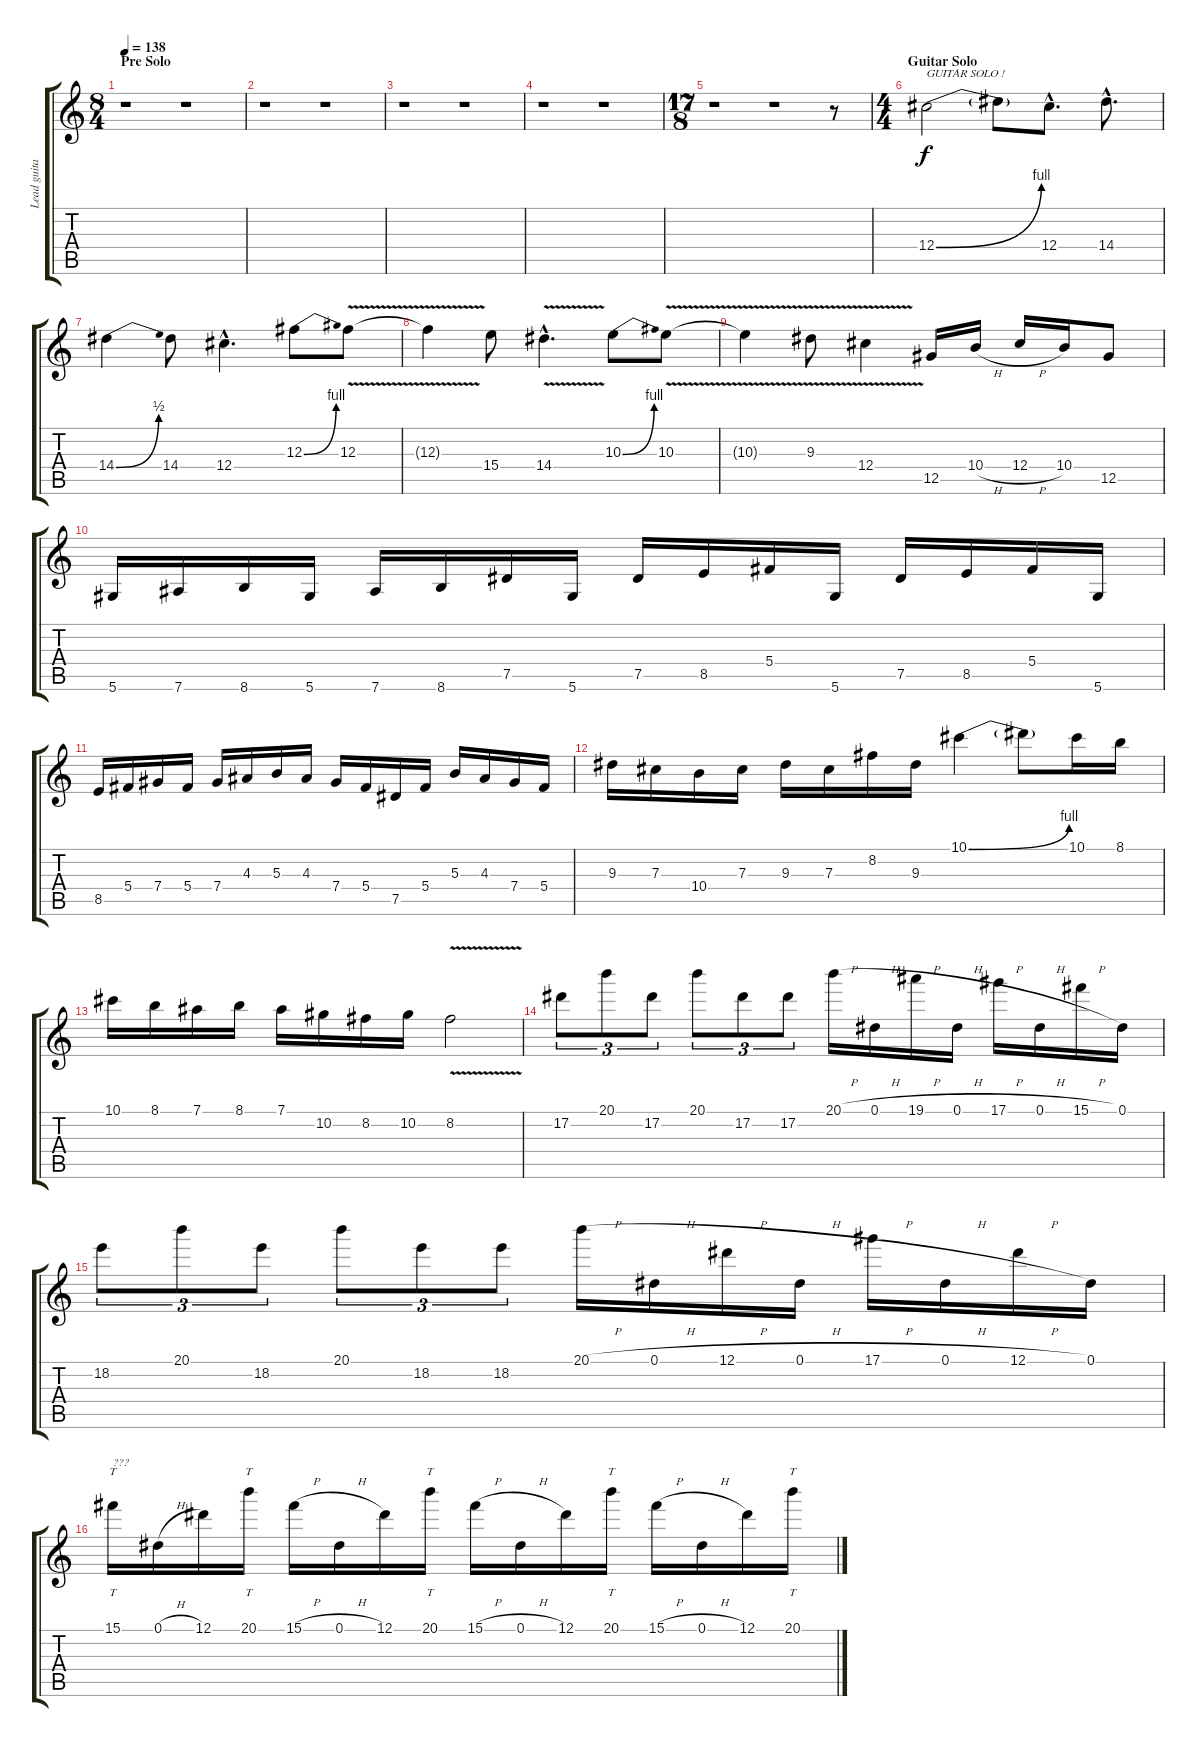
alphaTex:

\track ("Lead guitar" "Lead guita") {instrument distortionguitar}
\staff {score tabs}
\tuning (Eb4 Bb3 Gb3 Db3 Ab2 Eb2) {hide}
\ts (8 4)
\section ("" "Pre Solo")
\tempo 138
\clef g2
\ks c
r.1{dy f} r.1 |
r.1 r.1 |
r.1 r.1 |
r.1 r.1 |
\ts (17 8)
r.1 r.1 r.8 |
\ts (4 4)
\section ("" "Guitar Solo")
12.4{be (bend 0 0 60 4)}.2{txt "GUITAR SOLO !"} 12.4{t}.8 12.4{hac}.8{d} 14.4{hac}.8{d} |
14.4{be (bend 0 0 60 2)}.4 14.4.8 12.4{hac}.4{d} 12.3{be (bend 0 0 60 4)}.8 12.3{v}.8 |
12.3{t}.4 15.4.8 14.4{v hac}.4{d} 10.3{be (bend 0 0 60 4)}.8 10.3{v}.8 |
10.3{t}.4 9.3{v}.8 12.4{v}.4 12.5.16 10.4{h}.16 12.4{h}.16 10.4.16 12.5.8 |
5.6.16 7.6.16 8.6.16 5.6.16 7.6.16 8.6.16 7.5.16 5.6.16 7.5.16 8.5.16 5.4.16 5.6.16 7.5.16 8.5.16 5.4.16 5.6.16 |
8.5.16 5.4.16 7.4.16 5.4.16 7.4.16 4.3.16 5.3.16 4.3.16 7.4.16 5.4.16 7.5.16 5.4.16 5.3.16 4.3.16 7.4.16 5.4.16 |
9.3.16 7.3.16 10.4.16 7.3.16 9.3.16 7.3.16 8.2.16 9.3.16 10.1{be (bend 0 0 60 4)}.4 10.1{t}.8 10.1.16 8.1.16 |
10.1.16 8.1.16 7.1.16 8.1.16 7.1.16 10.2.16 8.2.16 10.2.16 8.2{v}.2 |
17.2.8{tu (3 2)} 20.1.8{tu (3 2)} 17.2.8{tu (3 2)} 20.1.8{tu (3 2)} 17.2.8{tu (3 2)} 17.2.8{tu (3 2)} 20.1{h}.16 0.1{h}.16 19.1{h}.16 0.1{h}.16 17.1{h}.16 0.1{h}.16 15.1{h}.16 0.1.16 |
18.2.8{tu (3 2)} 20.1.8{tu (3 2)} 18.2.8{tu (3 2)} 20.1.8{tu (3 2)} 18.2.8{tu (3 2)} 18.2.8{tu (3 2)} 20.1{h}.16 0.1{h}.16 12.1{h}.16 0.1{h}.16 17.1{h}.16 0.1{h}.16 12.1{h}.16 0.1.16 |
15.1.16{tt txt "???"} 0.1{h}.16 12.1.16 20.1.16{tt} 15.1{h}.16 0.1{h}.16 12.1.16 20.1.16{tt} 15.1{h}.16 0.1{h}.16 12.1.16 20.1.16{tt} 15.1{h}.16 0.1{h}.16 12.1.16 20.1.16{tt}
